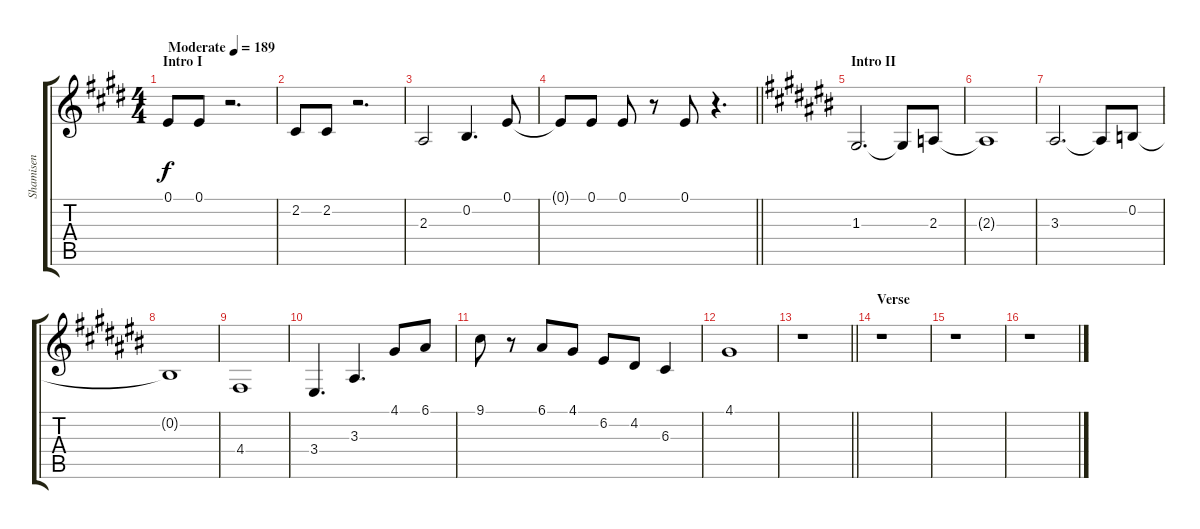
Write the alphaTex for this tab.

\track ("Shamisen" "Shamisen") {instrument shamisen}
\staff {score tabs}
\tuning (E4 B3 G3 D3 A2 E2) {hide}
\ts (4 4)
\section ("" "Intro I")
\tempo (189 "Moderate")
\clef g2
\ks e
0.1.8{dy f instrument shamisen} 0.1.8 r.2{d} |
\ks c#minor
2.2.8 2.2.8 r.2{d} |
2.3.2 0.2.4{d} 0.1.8 |
\barLineRight lightlight
0.1{t}.8 0.1.8 0.1.8 r.8 0.1.8 r.4{d} |
\section ("" "Intro II")
\ks c#
1.3.2{d} 1.3{t}.8 2.3.8 |
\ks a#minor
2.3{t}.1 |
\ks c#
3.3.2{d} 3.3{t}.8 0.2.8 |
\ks a#minor
0.2{t}.1 |
\ks c#
4.4.1 |
\ks a#minor
3.4.4{d} 3.3.4{d} 4.1.8 6.1.8 |
9.1.8 r.8 6.1.8 4.1.8 6.2.8 4.2.8 6.3.4 |
4.1.1 |
\barLineRight lightlight
r.1 |
\section ("" "Verse")
\ks c#
r.1 |
\ks a#minor
r.1 |
r.1
